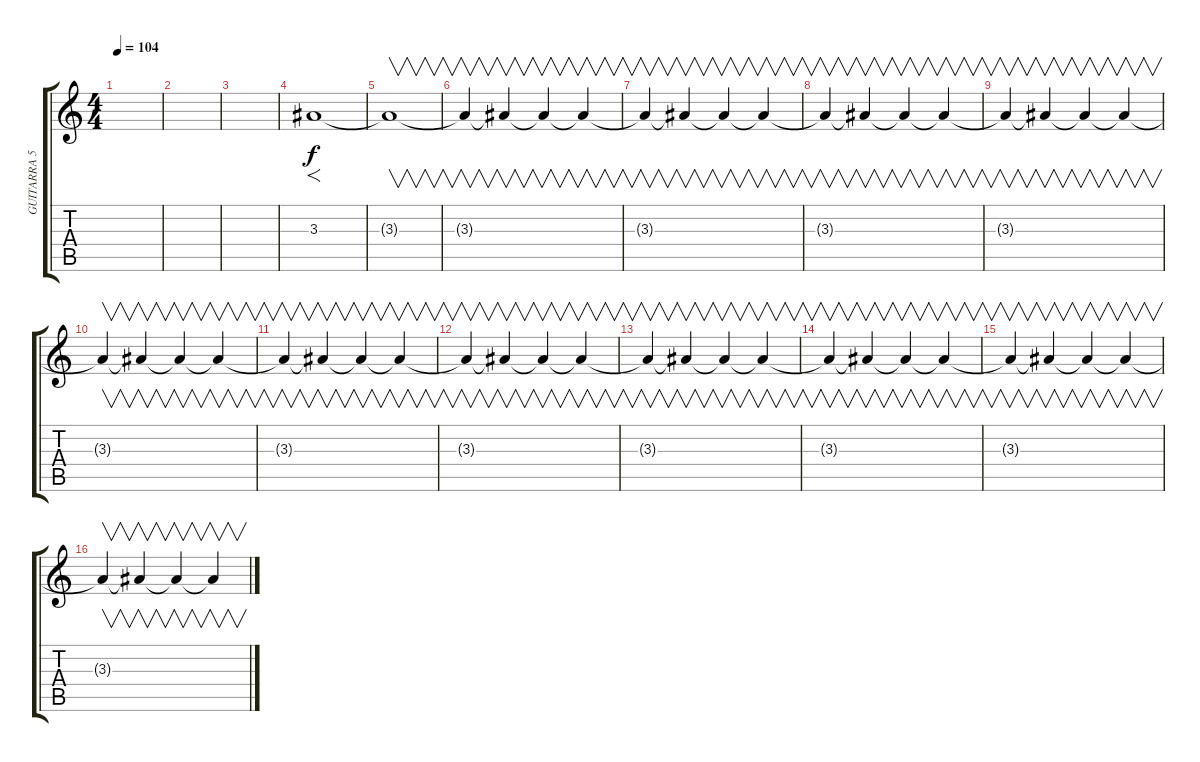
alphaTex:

\track ("GUITARRA 5" "GUITARRA 5") {instrument distortionguitar}
\staff {score tabs}
\tuning (E4 B3 G3 D3 A2 D2) {hide}
\ts (4 4)
\tempo 104
\clef g2
\ks c
|
|
|
3.3.1{f} |
3.3{t}.1{v dy f} |
3.3{t}.4{v} 3.3{t}.4{v} 3.3{t}.4{v} 3.3{t}.4{v} |
3.3{t}.4{v} 3.3{t}.4{v} 3.3{t}.4{v} 3.3{t}.4{v} |
3.3{t}.4{v} 3.3{t}.4{v} 3.3{t}.4{v} 3.3{t}.4{v} |
3.3{t}.4{v} 3.3{t}.4{v} 3.3{t}.4{v} 3.3{t}.4{v} |
3.3{t}.4{v} 3.3{t}.4{v} 3.3{t}.4{v} 3.3{t}.4{v} |
3.3{t}.4{v} 3.3{t}.4{v} 3.3{t}.4{v} 3.3{t}.4{v} |
3.3{t}.4{v} 3.3{t}.4{v} 3.3{t}.4{v} 3.3{t}.4{v} |
3.3{t}.4{v} 3.3{t}.4{v} 3.3{t}.4{v} 3.3{t}.4{v} |
3.3{t}.4{v} 3.3{t}.4{v} 3.3{t}.4{v} 3.3{t}.4{v} |
3.3{t}.4{v} 3.3{t}.4{v} 3.3{t}.4{v} 3.3{t}.4{v} |
3.3{t}.4{v} 3.3{t}.4{v} 3.3{t}.4{v} 3.3{t}.4{v}
